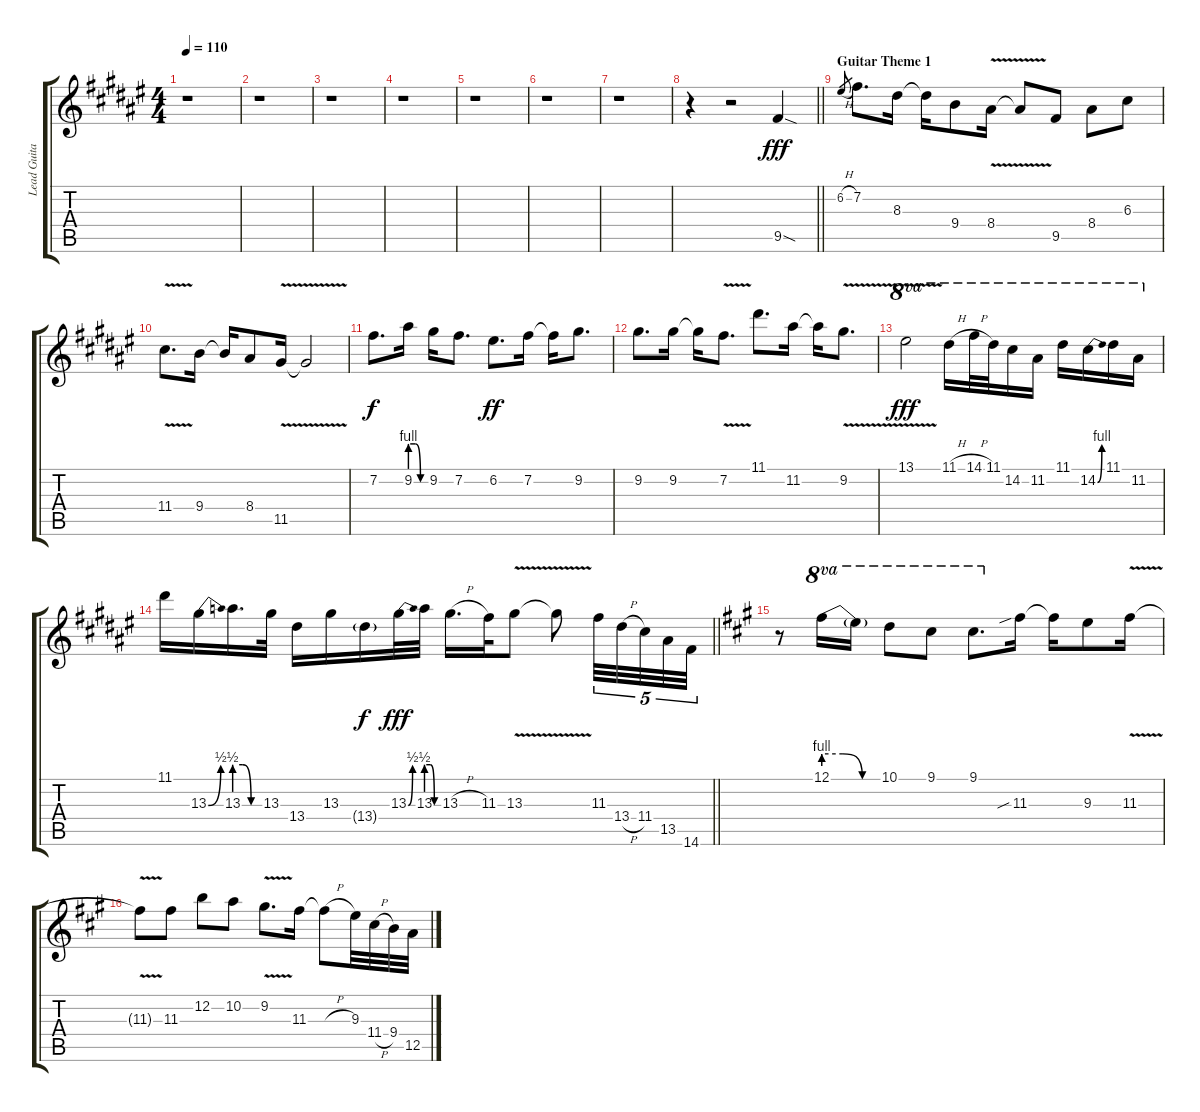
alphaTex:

\track ("Lead Guitar" "Lead Guita") {instrument distortionguitar}
\staff {score tabs}
\tuning (E4 B3 G3 D3 A2 E2) {hide}
\ts (4 4)
\tempo 110
\clef g2
\ks f#
r.1{dy fff instrument distortionguitar} |
\ks d#minor
r.1 |
\ks f#
r.1 |
\ks d#minor
r.1 |
r.1 |
\ks f#
r.1 |
\ks d#minor
r.1 |
\barLineRight lightlight
\ks f#
r.4 r.2 9.5{sod}.4 |
\section ("" "Guitar Theme 1")
\ks d#minor
6.2{h}.8{gr} 7.2.8{d} 8.3.16 8.3{t}.16 9.4.8 8.4{v}.16 8.4{v t}.8 9.5.8 8.4.8 6.3.8 |
11.4{v}.8{d} 9.4.16 9.4{t}.16 8.4.8 11.5{v}.16 11.5{v t}.2 |
\ks f#
7.2.8{d dy f} 9.2{be (custom 0 4 20 4 40 0 60 0)}.16 9.2.16 7.2.8{d} 6.2.8{d dy ff} 7.2.16 7.2{t}.16 9.2.8{d} |
\ks d#minor
9.2.8{d} 9.2.16 9.2{t}.16 7.2{v}.8{d} 11.1.8{d} 11.2.16 11.2{t}.16 9.2{v}.8{d} |
13.1{v}.2{ot 8va dy fff} 11.1{h}.16{ot 8va} 14.1{h}.32{ot 8va} 11.1.32{ot 8va} 14.2.16{ot 8va} 11.2.16{ot 8va} 11.1.16{ot 8va} 14.2{be (bend 0 0 60 4)}.16{ot 8va} 11.1.16{ot 8va} 11.2.16{ot 8va} |
\barLineRight lightlight
\ks f#
11.1.16 13.3{be (bend 0 0 60 2)}.16 13.3{be (custom 0 2 20 2 40 0 60 0)}.16{d} 13.3.32 13.4.16 13.3.16 13.4{g}.16{dy f} 13.3{be (bend 0 0 60 2)}.32{dy fff} 13.3{be (custom 0 2 20 2 40 0 60 0)}.32 13.3{h}.16{d} 11.3.32 13.3{v}.8 13.3{v t}.8 11.3.32{tu (5 4)} 13.4{h}.32{tu (5 4)} 11.4.32{tu (5 4)} 13.5.32{tu (5 4)} 14.6.32{tu (5 4)} |
\ks a
r.8 12.1{be (custom 0 4 20 4 40 0 60 0)}.16{ot 8va} 12.1{t}.16{ot 8va} 10.1.8{ot 8va} 9.1.8{ot 8va} 9.1.8{d ot 8va} 11.3{sib}.16 11.3{t}.16 9.3.8 11.3{v}.16 |
11.3{v t}.8 11.3.8 12.2.8 10.2.8 9.2{v}.8{d} 11.3.16 11.3{h t}.8 9.3.32 11.4{h}.32 9.4.32 12.5.32
